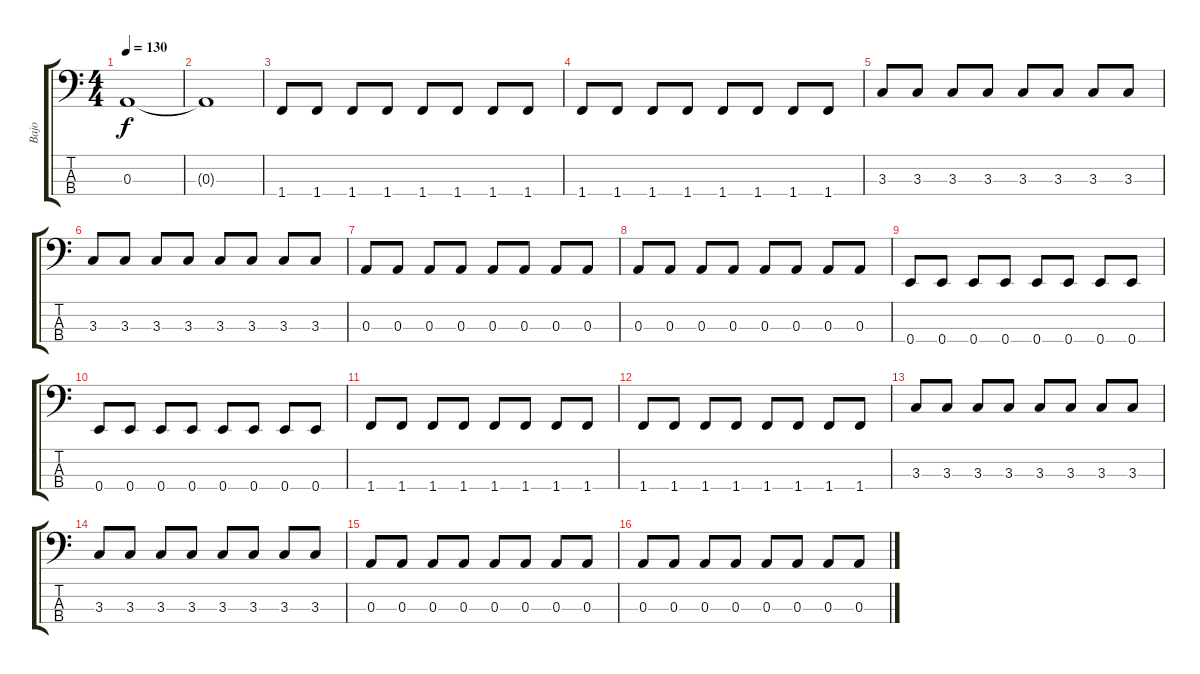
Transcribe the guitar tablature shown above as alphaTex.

\track ("Bajo" "Bajo") {instrument electricbassfinger}
\staff {score tabs}
\tuning (G2 D2 A1 E1) {hide}
\ts (4 4)
\tempo 130
\clef f4
\ks c
0.3.1{dy f} |
0.3{t}.1 |
1.4.8 1.4.8 1.4.8 1.4.8 1.4.8 1.4.8 1.4.8 1.4.8 |
1.4.8 1.4.8 1.4.8 1.4.8 1.4.8 1.4.8 1.4.8 1.4.8 |
3.3.8 3.3.8 3.3.8 3.3.8 3.3.8 3.3.8 3.3.8 3.3.8 |
3.3.8 3.3.8 3.3.8 3.3.8 3.3.8 3.3.8 3.3.8 3.3.8 |
0.3.8 0.3.8 0.3.8 0.3.8 0.3.8 0.3.8 0.3.8 0.3.8 |
0.3.8 0.3.8 0.3.8 0.3.8 0.3.8 0.3.8 0.3.8 0.3.8 |
0.4.8 0.4.8 0.4.8 0.4.8 0.4.8 0.4.8 0.4.8 0.4.8 |
0.4.8 0.4.8 0.4.8 0.4.8 0.4.8 0.4.8 0.4.8 0.4.8 |
1.4.8 1.4.8 1.4.8 1.4.8 1.4.8 1.4.8 1.4.8 1.4.8 |
1.4.8 1.4.8 1.4.8 1.4.8 1.4.8 1.4.8 1.4.8 1.4.8 |
3.3.8 3.3.8 3.3.8 3.3.8 3.3.8 3.3.8 3.3.8 3.3.8 |
3.3.8 3.3.8 3.3.8 3.3.8 3.3.8 3.3.8 3.3.8 3.3.8 |
0.3.8 0.3.8 0.3.8 0.3.8 0.3.8 0.3.8 0.3.8 0.3.8 |
0.3.8 0.3.8 0.3.8 0.3.8 0.3.8 0.3.8 0.3.8 0.3.8
